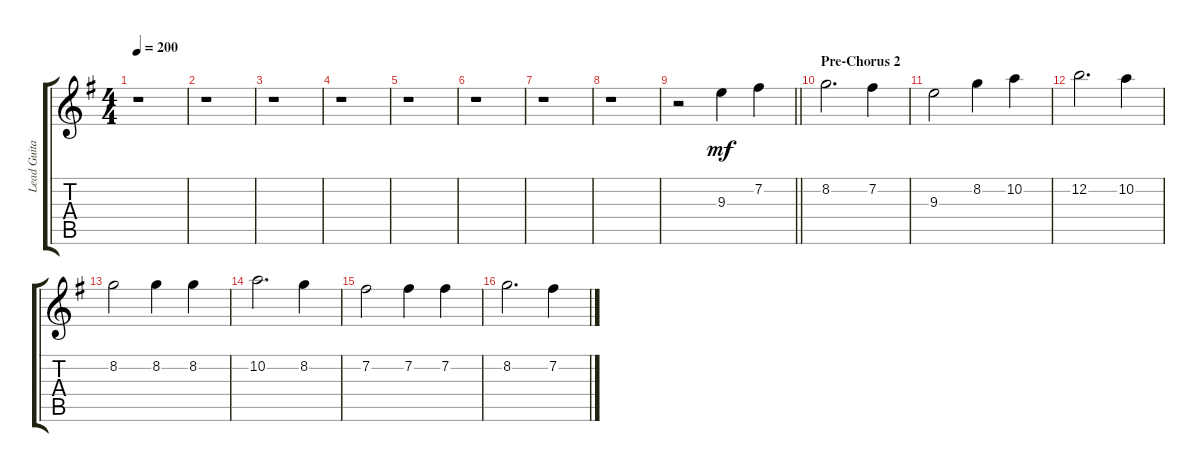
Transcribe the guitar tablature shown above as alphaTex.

\track ("Lead Guitar 2" "Lead Guita") {instrument distortionguitar}
\staff {score tabs}
\tuning (E4 B3 G3 D3 A2 E2) {hide}
\ts (4 4)
\tempo 200
\clef g2
\ks g
r.1{dy f} |
r.1 |
r.1 |
r.1 |
r.1 |
r.1 |
r.1 |
r.1 |
\barLineRight lightlight
r.2 9.3.4{dy mf} 7.2.4 |
\section ("" "Pre-Chorus 2")
8.2.2{d} 7.2.4 |
9.3.2 8.2.4 10.2.4 |
12.2.2{d} 10.2.4 |
8.2.2 8.2.4 8.2.4 |
10.2.2{d} 8.2.4 |
7.2.2 7.2.4 7.2.4 |
8.2.2{d} 7.2.4
